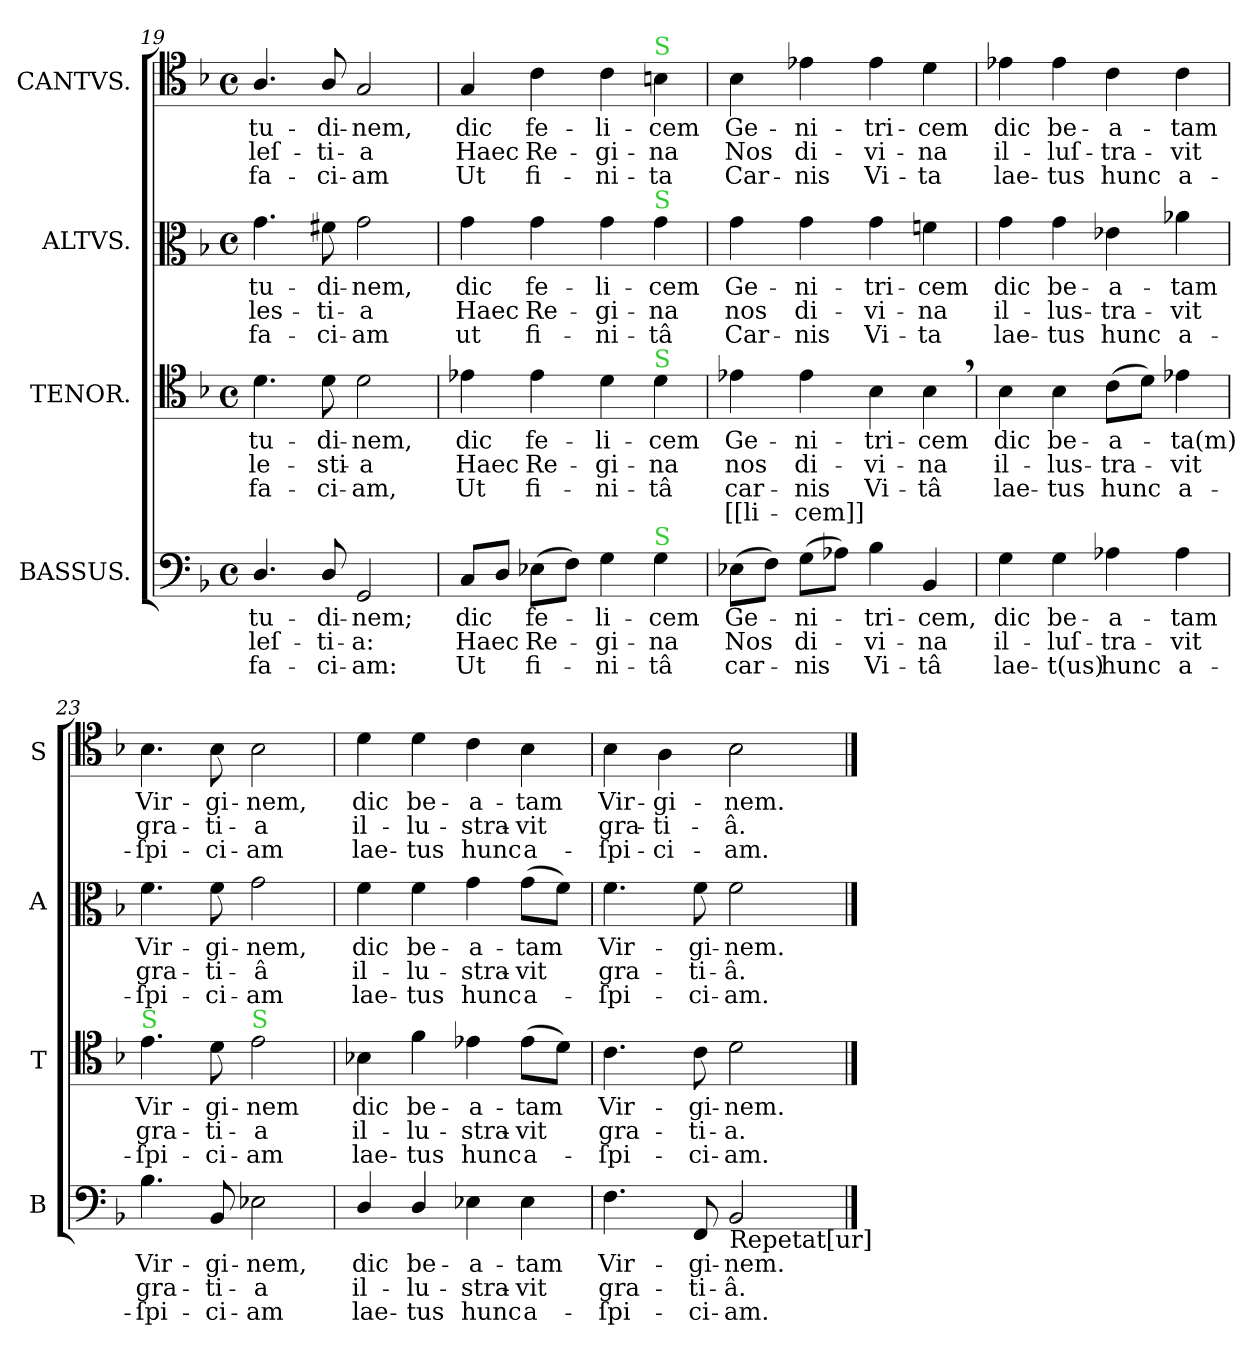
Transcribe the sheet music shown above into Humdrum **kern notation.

**kern	**text	**text	**text	**kern	**text	**text	**text	**text	**kern	**text	**text	**text	**kern	**text	**text	**text
*part4	*part4	*part4	*part4	*part3	*part3	*part3	*part3	*part3	*part2	*part2	*part2	*part2	*part1	*part1	*part1	*part1
*staff4	*staff4	*staff4	*staff4	*staff3	*staff3	*staff3	*staff3	*staff3	*staff2	*staff2	*staff2	*staff2	*staff1	*staff1	*staff1	*staff1
*I"BASSUS.	*	*	*	*I"TENOR.	*	*	*	*	*I"ALTVS.	*	*	*	*I"CANTVS.	*	*	*
*I'B	*	*	*	*I'T	*	*	*	*	*I'A	*	*	*	*I'S	*	*	*
*clefF4	*	*	*	*clefC4	*	*	*	*	*clefC3	*	*	*	*clefC4	*	*	*
*k[b-]	*	*	*	*k[b-]	*	*	*	*	*k[b-]	*	*	*	*k[b-]	*	*	*
*M4/4	*	*	*	*M4/4	*	*	*	*	*M4/4	*	*	*	*M4/4	*	*	*
*met(c)	*	*	*	*met(c)	*	*	*	*	*met(c)	*	*	*	*met(c)	*	*	*
=19	=19	=19	=19	=19	=19	=19	=19	=19	=19	=19	=19	=19	=19	=19	=19	=19
4.D/	-tu-	-leſ-	fa-	4.d\	-tu-	-le-	fa-	.	4.g\	-tu-	-les-	fa-	4.A/	-tu-	-leſ-	fa-
8D/	-di-	-ti-	-ci-	8d\	-di-	-sti-	-ci-	.	8f#X\	-di-	-ti-	-ci-	8A/	-di-	-ti-	-ci-
2GG/	-nem;	-a:	-am:	2d\	-nem,	-a	-am,	.	2g\	-nem,	-a	-am	2G/	-nem,	-a	-am
=20	=20	=20	=20	=20	=20	=20	=20	=20	=20	=20	=20	=20	=20	=20	=20	=20
8C/L	dic	Haec	Ut	4e-X\	dic	Haec	Ut	.	4g\	dic	Haec	ut	4G/	dic	Haec	Ut
8D/J	.	.	.	.	.	.	.	.	.	.	.	.	.	.	.	.
(8E-X\L	fe-	Re-	fi-	4e-\	fe-	Re-	fi-	.	4g\	fe-	Re-	fi-	4c\	fe-	Re-	fi-
8F\J)	.	.	.	.	.	.	.	.	.	.	.	.	.	.	.	.
4G\	-li-	-gi-	-ni-	4d\	-li-	-gi-	-ni-	.	4g\	-li-	-gi-	-ni-	4c\	-li-	-gi-	-ni-
!	!	!	!	!	!	!	!	!	!	!	!	!	!LO:TX:a:color=limegreen:t=S	!	!	!
!	!	!	!	!	!	!	!	!	!LO:TX:a:color=limegreen:t=S	!	!	!	!	!	!	!
!	!	!	!	!LO:TX:a:color=limegreen:t=S	!	!	!	!	!	!	!	!	!	!	!	!
!LO:TX:a:color=limegreen:t=S	!	!	!	!	!	!	!	!	!	!	!	!	!	!	!	!
4G\	-cem	-na	-tâ	4d\	-cem	-na	-tâ	.	4g\	-cem	-na	-tâ	4Bn\	-cem	-na	-ta
=21	=21	=21	=21	=21	=21	=21	=21	=21	=21	=21	=21	=21	=21	=21	=21	=21
(8E-X\L	Ge-	Nos	car-	4e-X\	Ge-	nos	car-	[[li-	4g\	Ge-	nos	Car-	4B-\	Ge-	Nos	Car-
8F\J)	.	.	.	.	.	.	.	.	.	.	.	.	.	.	.	.
(8G\L	-ni-	di-	-nis	4e-\	-ni-	di-	-nis	-cem]]	4g\	-ni-	di-	-nis	4e-X\	-ni-	di-	-nis
8A-X\J)	.	.	.	.	.	.	.	.	.	.	.	.	.	.	.	.
4B-\	-tri-	-vi-	Vi-	4B-\	-tri-	-vi-	Vi-	.	4g\	-tri-	-vi-	Vi-	4e-\	-tri-	-vi-	Vi-
4BB-/	-cem,	-na	-tâ	4B-,\	-cem	-na	-tâ	.	4fn\	-cem	-na	-ta	4d\	-cem	-na	-ta
=22	=22	=22	=22	=22	=22	=22	=22	=22	=22	=22	=22	=22	=22	=22	=22	=22
4G\	dic	il-	lae-	4B-\	dic	il-	lae-	.	4g\	dic	il-	lae-	4e-X\	dic	il-	lae-
4G\	be-	-luſ-	-t(us)	4B-\	be-	-lus-	-tus	.	4g\	be-	-lus-	-tus	4e-\	be-	-luſ-	-tus
4A-X\	-a-	-tra-	hunc	(8c\L	-a-	-tra-	hunc	.	4e-X\	-a-	-tra-	hunc	4c\	-a-	-tra-	hunc
.	.	.	.	8d\J)	.	.	.	.	.	.	.	.	.	.	.	.
4A-\	-tam	-vit	a-	4e-X\	-ta(m)	-vit	a-	.	4a-X\	-tam	-vit	a-	4c\	-tam	-vit	a-
=23	=23	=23	=23	=23	=23	=23	=23	=23	=23	=23	=23	=23	=23	=23	=23	=23
!	!	!	!	!LO:TX:a:color=limegreen:t=S	!	!	!	!	!	!	!	!	!	!	!	!
4.B-\	Vir-	gra-	-ſpi-	4.e\	Vir-	gra-	-ſpi-	.	4.f\	Vir-	gra-	-ſpi-	4.B-\	Vir-	gra-	-ſpi-
8BB-/	-gi-	-ti-	-ci-	8d\	-gi-	-ti-	-ci-	.	8f\	-gi-	-ti-	-ci-	8B-\	-gi-	-ti-	-ci-
!	!	!	!	!LO:TX:a:color=limegreen:t=S	!	!	!	!	!	!	!	!	!	!	!	!
2E-X\	-nem,	-a	-am	2e\	-nem	-a	-am	.	2g\	-nem,	-â	-am	2B-\	-nem,	-a	-am
=24	=24	=24	=24	=24	=24	=24	=24	=24	=24	=24	=24	=24	=24	=24	=24	=24
4D/	dic	il-	lae-	4B-X\	dic	il-	lae-	.	4f\	dic	il-	lae-	4d\	dic	il-	lae-
4D/	be-	-lu-	-tus	4f\	be-	-lu-	-tus	.	4f\	be-	-lu-	-tus	4d\	be-	-lu-	-tus
4E-X\	-a-	-stra-	hunc	4e-X\	-a-	-stra-	hunc	.	4g\	-a-	-stra-	hunc	4c\	-a-	-stra-	hunc
4E-\	-tam	-vit	a-	(8e-\L	-tam	-vit	a-	.	(8g\L	-tam	-vit	a-	4B-\	-tam	-vit	a-
.	.	.	.	8d\J)	.	.	.	.	8f\J)	.	.	.	.	.	.	.
=25	=25	=25	=25	=25	=25	=25	=25	=25	=25	=25	=25	=25	=25	=25	=25	=25
4.F\	Vir-	gra-	-ſpi-	4.c\	Vir-	gra-	-ſpi-	.	4.f\	Vir-	gra-	-ſpi-	4B-\	Vir-	gra-	-ſpi-
.	.	.	.	.	.	.	.	.	.	.	.	.	4A\	-gi-	-ti-	-ci-
8FF/	-gi-	-ti-	-ci-	8c\	-gi-	-ti-	-ci-	.	8f\	-gi-	-ti-	-ci-	.	.	.	.
!LO:TX:b:t=Repetat[ur]	!	!	!	!	!	!	!	!	!	!	!	!	!	!	!	!
2BB-/	-nem.	-â.	-am.	2d\	-nem.	-a.	-am.	.	2f\	-nem.	-â.	-am.	2B-\	-nem.	-â.	-am.
==	==	==	==	==	==	==	==	==	==	==	==	==	==	==	==	==
*-	*-	*-	*-	*-	*-	*-	*-	*-	*-	*-	*-	*-	*-	*-	*-	*-
